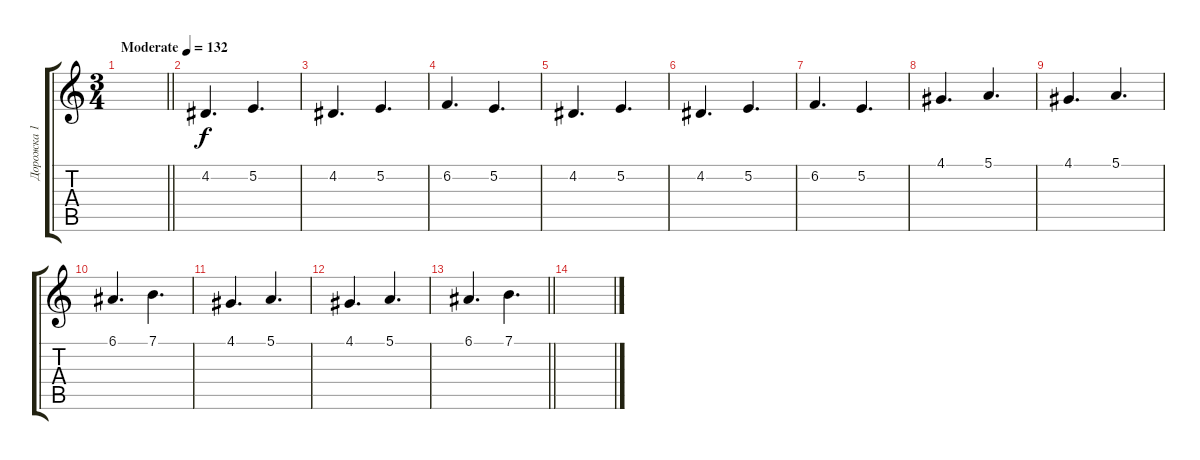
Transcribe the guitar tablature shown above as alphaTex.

\track ("Дорожка 1" "Дорожка 1") {instrument percussiveorgan}
\staff {score tabs}
\tuning (E4 B3 G3 D3 A2 E2) {hide}
\ts (3 4)
\tempo (132 "Moderate")
\clef g2
\barLineRight lightlight
\ks c
|
\section ("" "")
4.2.4{d} 5.2.4{d} |
4.2.4{d} 5.2.4{d} |
6.2.4{d} 5.2.4{d} |
4.2.4{d} 5.2.4{d} |
4.2.4{d} 5.2.4{d} |
6.2.4{d} 5.2.4{d} |
4.1.4{d} 5.1.4{d} |
4.1.4{d} 5.1.4{d} |
6.1.4{d} 7.1.4{d} |
4.1.4{d} 5.1.4{d} |
4.1.4{d} 5.1.4{d} |
\barLineRight lightlight
6.1.4{d} 7.1.4{d} |
\section ("" "")
